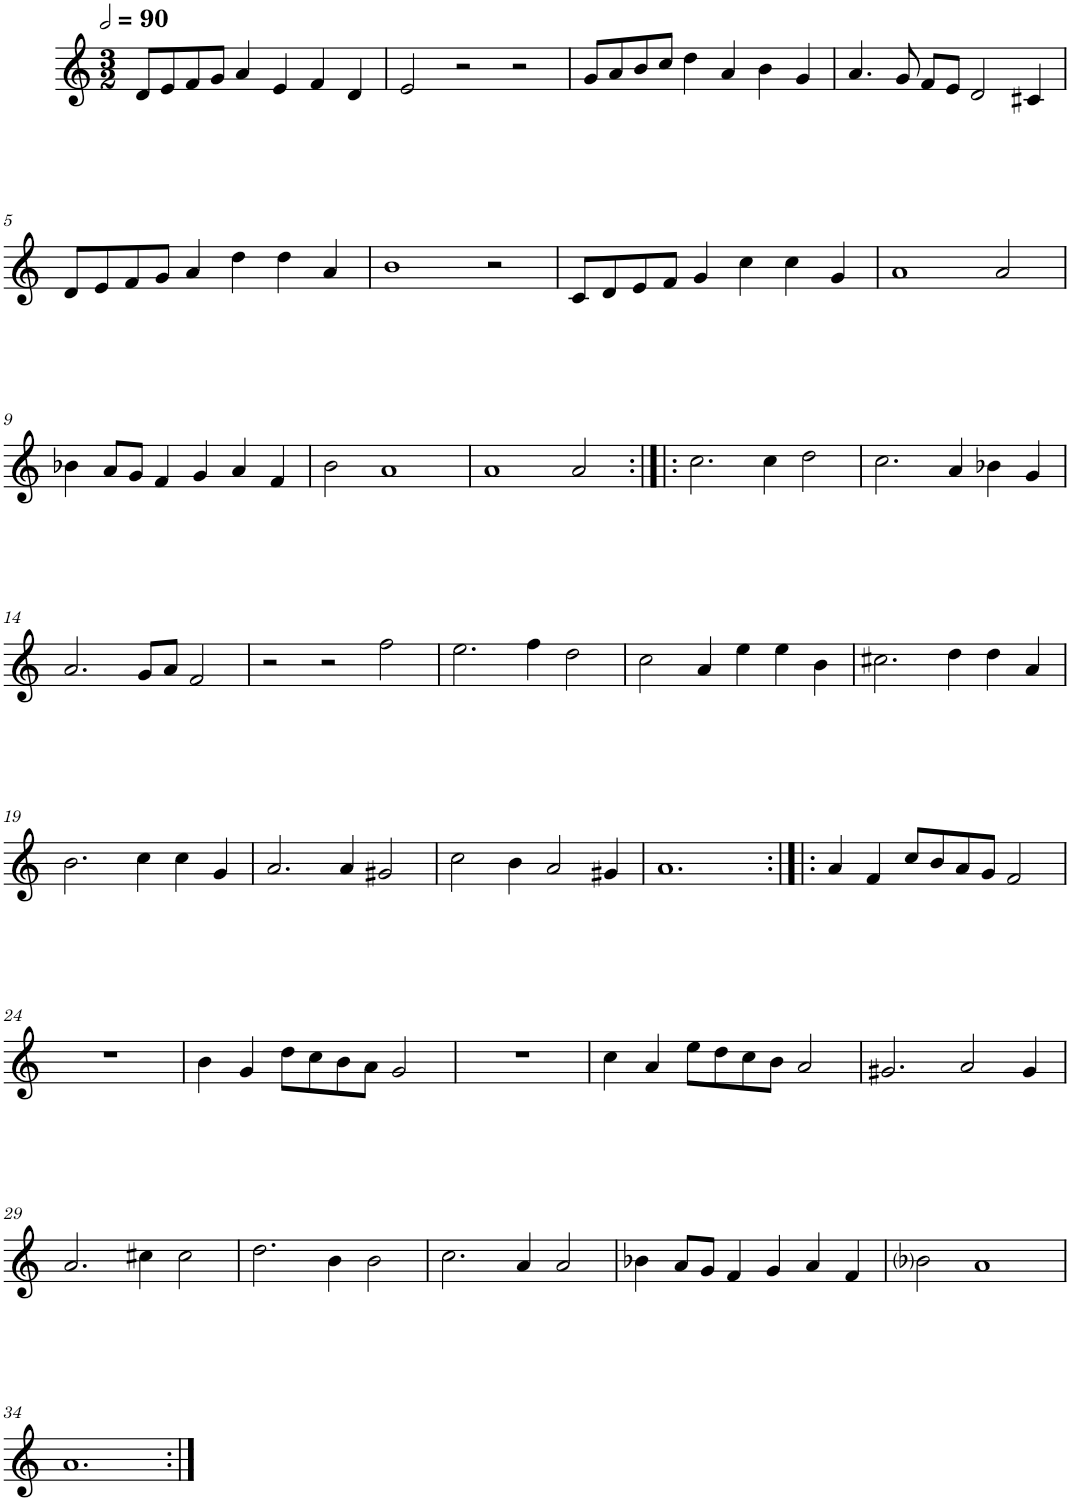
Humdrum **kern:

**kern
*part1
*staff1
*I"Cinq parties
*clefG2
*k[]
*M3/2
*MM180
=1
8d/L
8e/
8f/
8g/J
4a/
4e/
4f/
4d/
=2
2e/
2r
2r
=3
8g/L
8a/
8b/
8cc/J
4dd\
4a/
4b\
4g/
=4
4.a/
8g/
8f/L
8e/J
2d/
4c#X/
!!LO:LB:g=z
=5
8d/L
8e/
8f/
8g/J
4a/
4dd\
4dd\
4a/
=6
1b
2r
=7
8c/L
8d/
8e/
8f/J
4g/
4cc\
4cc\
4g/
=8
1a
2a/
!!LO:LB:g=z
=9
4b-X\
8a/L
8g/J
4f/
4g/
4a/
4f/
=10
2b\
1a
=11
1a
2a/
=12:|!|:
2.cc\
4cc\
2dd\
=13
2.cc\
4a/
4b-X\
4g/
!!LO:LB:g=z
=14
2.a/
8g/L
8a/J
2f/
=15
2r
2r
2ff\
=16
2.ee\
4ff\
2dd\
=17
2cc\
4a/
4ee\
4ee\
4b\
=18
2.cc#X\
4dd\
4dd\
4a/
!!LO:LB:g=z
=19
2.b\
4cc\
4cc\
4g/
=20
2.a/
4a/
2g#X/
=21
2cc\
4b\
2a/
4g#X/
=22
1.a
=23:|!|:
4a/
4f/
8cc/L
8b/
8a/
8g/J
2f/
!!LO:LB:g=z
=24
1.r
=25
4b\
4g/
8dd\L
8cc\
8b\
8a\J
2g/
=26
1.r
=27
4cc\
4a/
8ee\L
8dd\
8cc\
8b\J
2a/
=28
2.g#X/
2a/
4g#/
!!LO:LB:g=z
=29
2.a/
4cc#X\
2cc#\
=30
2.dd\
4b\
2b\
=31
2.cc\
4a/
2a/
=32
4b-X\
8a/L
8g/J
4f/
4g/
4a/
4f/
=33
2b-i\
1a
!!LO:LB:g=z
=34
1.a
=:|!
*-
